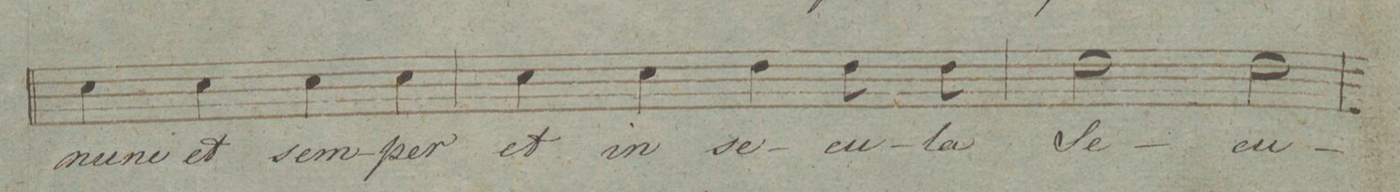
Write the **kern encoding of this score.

**kern	**text	**dynam
*I"Tenore.	*	*
*clefC4	*	*
*k[f#c#g#d#]	*	*
*met(c|)	*	*
*M2/2	*	*
4B\	nunc	.
4B\	et	.
4B\	sem-	.
4B\	-per	.
=97	=97	=97
4B\	et	.
4B\	in	.
4c#\	se-	.
8c#\	-cu-	.
8c#\	-la	.
=98	=98	=98
2c#\	Se-	.
2c#\	-cu-	.
=99	=99	=99
*-	*-	*-
